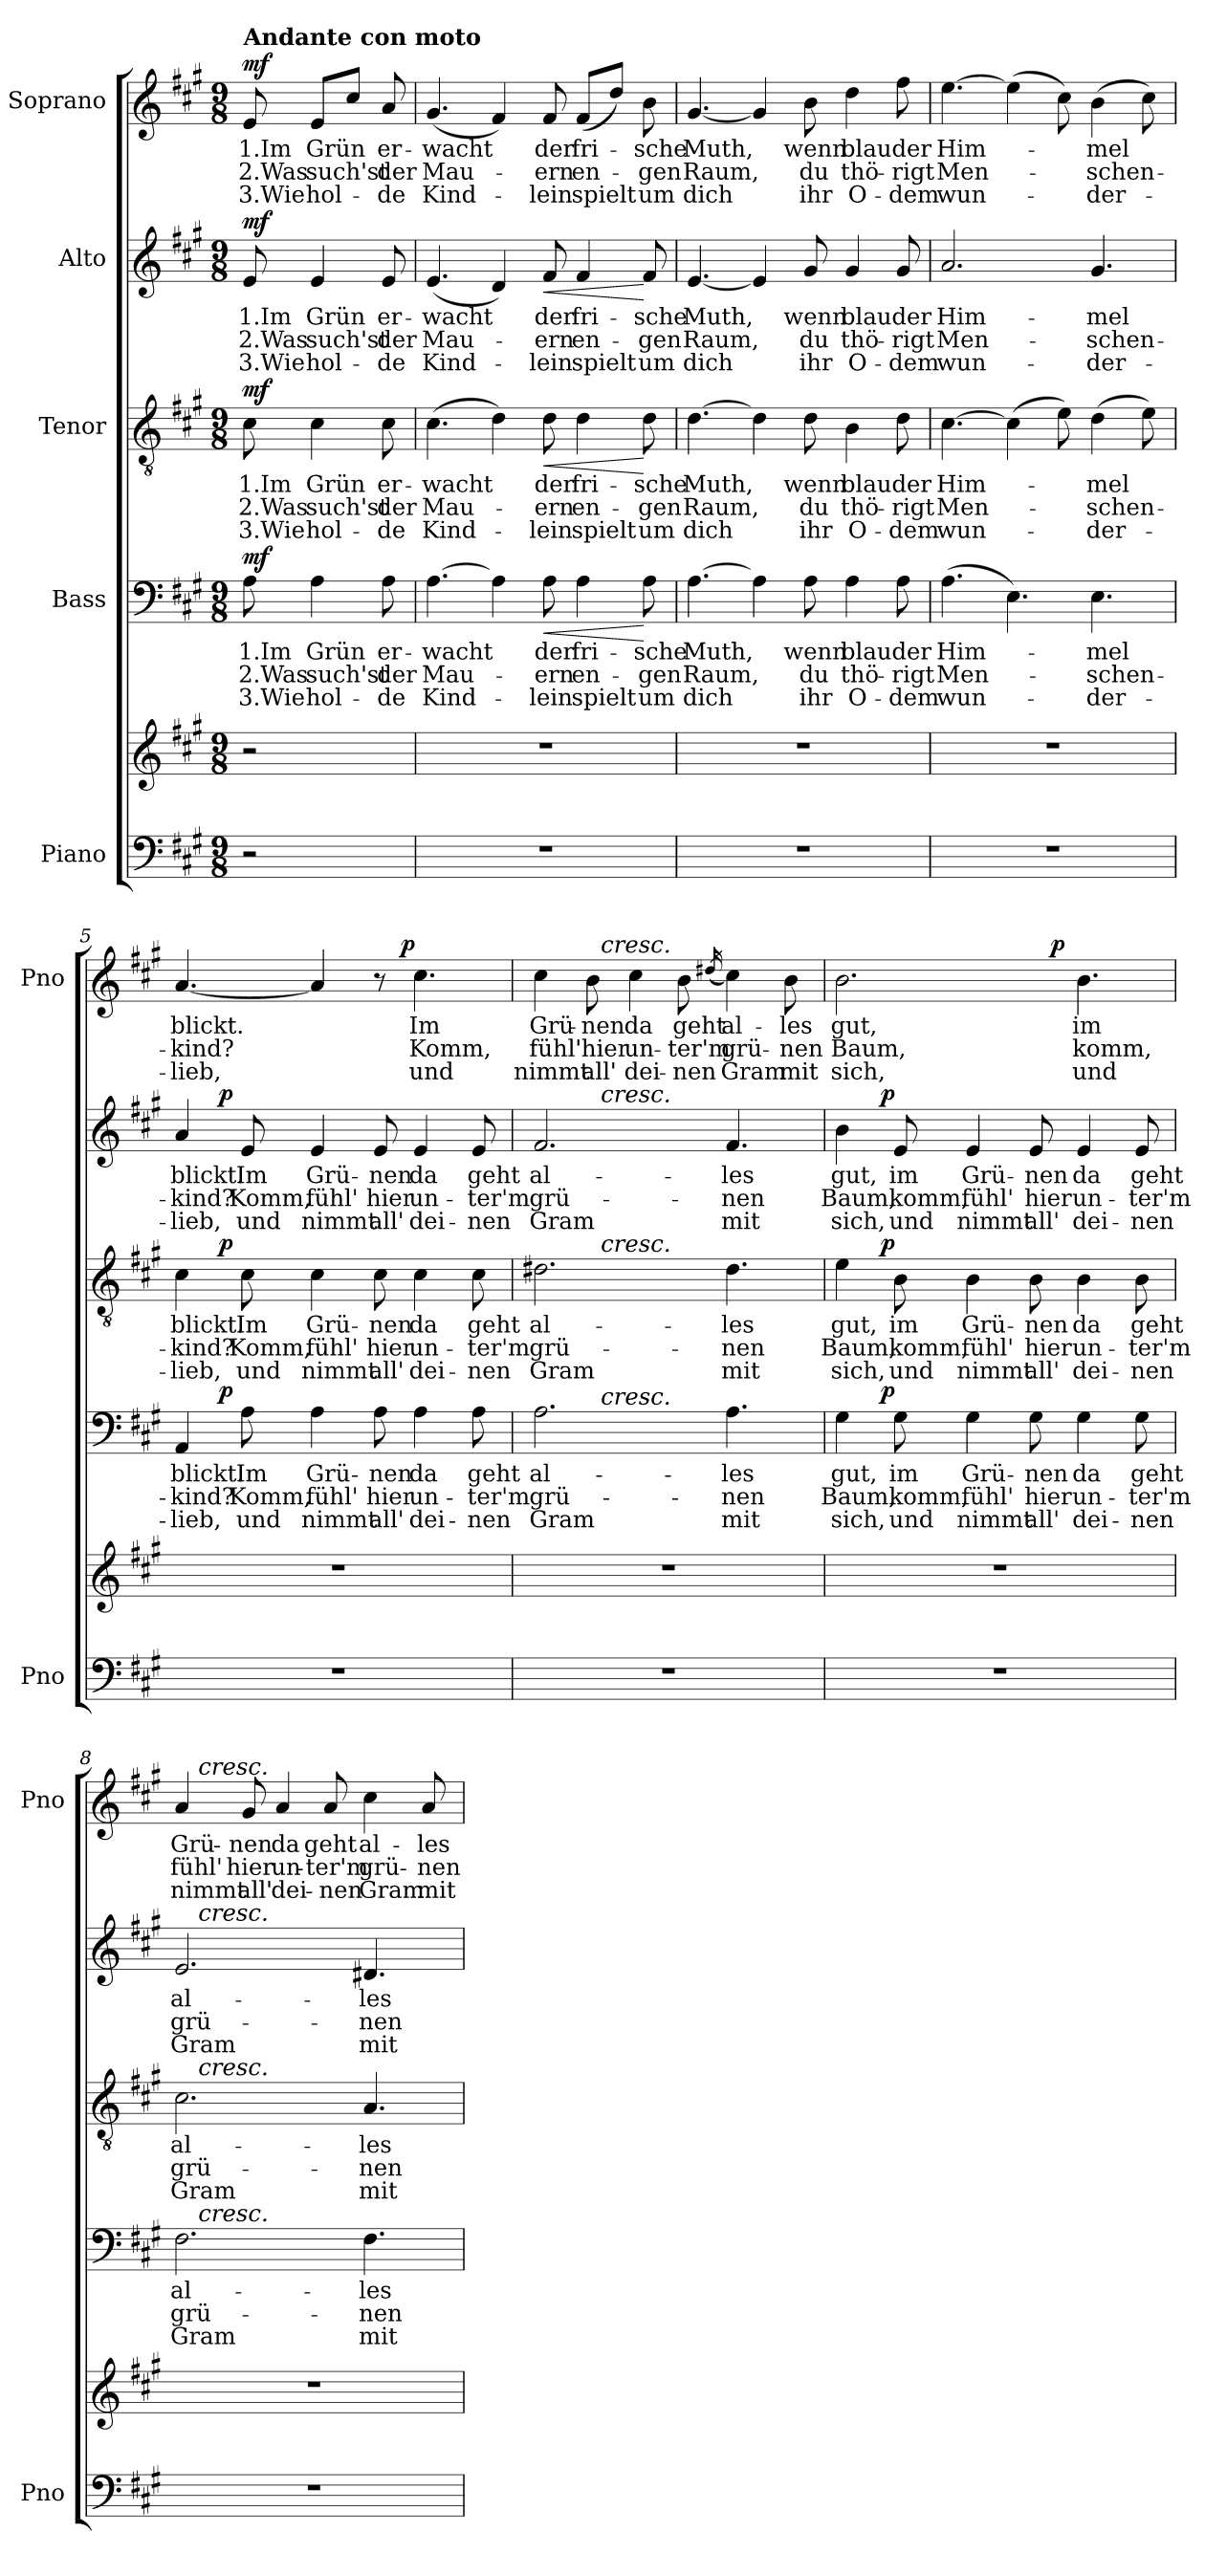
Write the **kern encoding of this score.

**kern	**kern	**kern	**text	**text	**text	**dynam	**kern	**text	**text	**text	**dynam	**kern	**text	**text	**text	**dynam	**kern	**text	**text	**text	**dynam
*part5	*part5	*part4	*part4	*part4	*part4	*part4	*part3	*part3	*part3	*part3	*part3	*part2	*part2	*part2	*part2	*part2	*part1	*part1	*part1	*part1	*part1
*staff6	*staff5	*staff4	*staff4	*staff4	*staff4	*staff4	*staff3	*staff3	*staff3	*staff3	*staff3	*staff2	*staff2	*staff2	*staff2	*staff2	*staff1	*staff1	*staff1	*staff1	*staff1
*I"Piano	*	*I"Bass	*	*	*	*	*I"Tenor	*	*	*	*	*I"Alto	*	*	*	*	*I"Soprano	*	*	*	*
*I'Pno	*	*	*	*	*	*	*	*	*	*	*	*	*	*	*	*	*I'Pno	*	*	*	*
*clefF4	*clefG2	*clefF4	*	*	*	*	*clefGv2	*	*	*	*	*clefG2	*	*	*	*	*clefG2	*	*	*	*
*k[f#c#g#]	*k[f#c#g#]	*k[f#c#g#]	*	*	*	*	*k[f#c#g#]	*	*	*	*	*k[f#c#g#]	*	*	*	*	*k[f#c#g#]	*	*	*	*
*A:	*A:	*A:	*	*	*	*	*A:	*	*	*	*	*A:	*	*	*	*	*A:	*	*	*	*
*M9/8	*M9/8	*M9/8	*	*	*	*	*M9/8	*	*	*	*	*M9/8	*	*	*	*	*M9/8	*	*	*	*
=1	=1	=1	=1	=1	=1	=1	=1	=1	=1	=1	=1	=1	=1	=1	=1	=1	=1	=1	=1	=1	=1
!	!	!	!	!	!	!	!	!	!	!	!	!	!	!	!	!	!LO:TX:a:B:t=Andante con moto	!	!	!	!
!	!	!	!	!	!	!LO:DY:a	!	!	!	!	!LO:DY:a	!	!	!	!	!LO:DY:a	!	!	!	!	!LO:DY:a
2r	2r	8A\	1.Im	2.Was	3.Wie	mf	8c#\	1.Im	2.Was	3.Wie	mf	8e/	1.Im	2.Was	3.Wie	mf	8e/	1.Im	2.Was	3.Wie	mf
.	.	4A\	Grün	such'st	hol-	.	4c#\	Grün	such'st	hol-	.	4e/	Grün	such'st	hol-	.	8e/L	Grün	such'st	hol-	.
.	.	.	.	.	.	.	.	.	.	.	.	.	.	.	.	.	8cc#/J	.	.	.	.
.	.	8A\	er-	der	-de	.	8c#\	er-	der	-de	.	8e/	er-	der	-de	.	8a/	er-	der	-de	.
=2	=2	=2	=2	=2	=2	=2	=2	=2	=2	=2	=2	=2	=2	=2	=2	=2	=2	=2	=2	=2	=2
8%9r	8%9r	[4.A\	-wacht	Mau-	Kind-	.	(4.c#\	-wacht	Mau-	Kind-	.	(4.e/	-wacht	Mau-	Kind-	.	(4.g#/	-wacht	Mau-	Kind-	.
.	.	4A\]	.	.	.	.	4d\)	.	.	.	.	4d/)	.	.	.	.	4f#/)	.	.	.	.
!	!	!	!	!	!	!LO:HP:b	!	!	!	!	!LO:HP:b	!	!	!	!	!LO:HP:b	!	!	!	!	!
.	.	8A\	der	-ern	-lein	<	8d\	der	-ern	-lein	<	8f#/	der	-ern	-lein	<	8f#/	der	-ern	-lein	.
.	.	4A\	fri-	en-	spielt	.	4d\	fri-	en-	spielt	.	4f#/	fri-	en-	spielt	.	(8f#/L	fri-	en-	spielt	.
.	.	.	.	.	.	.	.	.	.	.	.	.	.	.	.	.	8dd/J)	.	.	.	.
.	.	8A\	-sche	-gen	um	[	8d\	-sche	-gen	um	[	8f#/	-sche	-gen	um	[	8b\	-sche	-gen	um	.
=3	=3	=3	=3	=3	=3	=3	=3	=3	=3	=3	=3	=3	=3	=3	=3	=3	=3	=3	=3	=3	=3
8%9r	8%9r	[4.A\	Muth,	Raum,	dich	.	[4.d\	Muth,	Raum,	dich	.	[4.e/	Muth,	Raum,	dich	.	[4.g#/	Muth,	Raum,	dich	.
.	.	4A\]	.	.	.	.	4d\]	.	.	.	.	4e/]	.	.	.	.	4g#/]	.	.	.	.
.	.	8A\	wenn	du	ihr	.	8d\	wenn	du	ihr	.	8g#/	wenn	du	ihr	.	8b\	wenn	du	ihr	.
.	.	4A\	blau	thö-	O-	.	4B\	blau	thö-	O-	.	4g#/	blau	thö-	O-	.	4dd\	blau	thö-	O-	.
.	.	8A\	der	-rigt	-dem	.	8d\	der	-rigt	-dem	.	8g#/	der	-rigt	-dem	.	8ff#\	der	-rigt	-dem	.
!!LO:LB:g=z
=4	=4	=4	=4	=4	=4	=4	=4	=4	=4	=4	=4	=4	=4	=4	=4	=4	=4	=4	=4	=4	=4
8%9r	8%9r	(4.A\	Him-	Men-	wun-	.	[4.c#\	Him-	Men-	wun-	.	2.a/	Him-	Men-	wun-	.	[4.ee\	Him-	Men-	wun-	.
.	.	4.E\)	.	.	.	.	(4c#\]	.	.	.	.	.	.	.	.	.	(4ee\]	.	.	.	.
.	.	.	.	.	.	.	8e\)	.	.	.	.	.	.	.	.	.	8cc#\)	.	.	.	.
.	.	4.E\	-mel	-schen-	-der-	.	(4d\	-mel	-schen-	-der-	.	4.g#/	-mel	-schen-	-der-	.	(4b\	-mel	-schen-	-der-	.
.	.	.	.	.	.	.	8e\)	.	.	.	.	.	.	.	.	.	8cc#\)	.	.	.	.
=5	=5	=5	=5	=5	=5	=5	=5	=5	=5	=5	=5	=5	=5	=5	=5	=5	=5	=5	=5	=5	=5
*	*	*^	*	*	*	*	*^	*	*	*	*	*^	*	*	*	*	*^	*	*	*	*
8%9r	8%9r	4AA/	8.ryy	blickt.	-kind?	-lieb,	.	4c#\	8.ryy	blickt.	-kind?	-lieb,	.	4a/	8.ryy	blickt.	-kind?	-lieb,	.	[4.a/	2ryy	blickt.	-kind?	-lieb,	.
!	!	!	!	!	!	!	!LO:DY:a	!	!	!	!	!	!LO:DY:a	!	!	!	!	!	!LO:DY:a	!	!	!	!	!	!
.	.	.	2...ryy	.	.	.	p	.	2...ryy	.	.	.	p	.	2...ryy	.	.	.	p	.	.	.	.	.	.
.	.	8A\	.	Im	Komm,	und	.	8c#\	.	Im	Komm,	und	.	8e/	.	Im	Komm,	und	.	.	.	.	.	.	.
.	.	4A\	.	Grü-	fühl'	nimmt	.	4c#\	.	Grü-	fühl'	nimmt	.	4e/	.	Grü-	fühl'	nimmt	.	4a/]	.	.	.	.	.
.	.	.	.	.	.	.	.	.	.	.	.	.	.	.	.	.	.	.	.	.	8..ryy	.	.	.	.
.	.	8A\	.	-nen	hier	all'	.	8c#\	.	-nen	hier	all'	.	8e/	.	-nen	hier	all'	.	8r	.	.	.	.	.
!	!	!	!	!	!	!	!	!	!	!	!	!	!	!	!	!	!	!	!	!	!	!	!	!	!LO:DY:a
.	.	.	.	.	.	.	.	.	.	.	.	.	.	.	.	.	.	.	.	.	4ryy	.	.	.	p
.	.	4A\	.	da	un-	dei-	.	4c#\	.	da	un-	dei-	.	4e/	.	da	un-	dei-	.	4.cc#\	.	Im	Komm,	und	.
.	.	.	.	.	.	.	.	.	.	.	.	.	.	.	.	.	.	.	.	.	8ryy	.	.	.	.
.	.	8A\	.	geht	-ter'm	-nen	.	8c#\	.	geht	-ter'm	-nen	.	8e/	.	geht	-ter'm	-nen	.	.	.	.	.	.	.
.	.	.	.	.	.	.	.	.	.	.	.	.	.	.	.	.	.	.	.	.	32ryy	.	.	.	.
=6	=6	=6	=6	=6	=6	=6	=6	=6	=6	=6	=6	=6	=6	=6	=6	=6	=6	=6	=6	=6	=6	=6	=6	=6	=6
8%9r	8%9r	2.A\	4ryy	al-	grü-	Gram	.	2.d#X\	4ryy	al-	grü-	Gram	.	2.f#/	4ryy	al-	grü-	Gram	.	4cc#\	4ryy	Grü-	fühl'	nimmt	.
.	.	.	32ryy	.	.	.	.	.	32ryy	.	.	.	.	.	32ryy	.	.	.	.	8b\	32ryy	-nen	hier	all'	.
!	!	!	!	!	!	!	!	!	!	!	!	!	!	!	!	!	!	!	!	!	!LO:TX:a:i:t=cresc.	!	!	!	!
!	!	!	!	!	!	!	!	!	!	!	!	!	!	!	!LO:TX:a:i:t=cresc.	!	!	!	!	!	!	!	!	!	!
!	!	!	!	!	!	!	!	!	!LO:TX:a:i:t=cresc.	!	!	!	!	!	!	!	!	!	!	!	!	!	!	!	!
!	!	!	!LO:TX:a:i:t=cresc.	!	!	!	!	!	!	!	!	!	!	!	!	!	!	!	!	!	!	!	!	!	!
.	.	.	2ryy	.	.	.	.	.	2ryy	.	.	.	.	.	2ryy	.	.	.	.	.	2ryy	.	.	.	.
.	.	.	.	.	.	.	.	.	.	.	.	.	.	.	.	.	.	.	.	4cc#\	.	da	un-	dei-	.
.	.	.	.	.	.	.	.	.	.	.	.	.	.	.	.	.	.	.	.	8b\	.	geht	-ter'm	-nen	.
.	.	.	.	.	.	.	.	.	.	.	.	.	.	.	.	.	.	.	.	(16qdd#X/	.	.	.	.	.
.	.	4.A\	.	-les	-nen	mit	.	4.d#\	.	-les	-nen	mit	.	4.f#/	.	-les	-nen	mit	.	4cc#\)	.	al-	grü-	Gram	.
.	.	.	4ryy	.	.	.	.	.	4ryy	.	.	.	.	.	4ryy	.	.	.	.	.	4ryy	.	.	.	.
.	.	.	.	.	.	.	.	.	.	.	.	.	.	.	.	.	.	.	.	8b\	.	-les	-nen	mit	.
.	.	.	16.ryy	.	.	.	.	.	16.ryy	.	.	.	.	.	16.ryy	.	.	.	.	.	16.ryy	.	.	.	.
!!LO:PB:g=z	!!
=7	=7	=7	=7	=7	=7	=7	=7	=7	=7	=7	=7	=7	=7	=7	=7	=7	=7	=7	=7	=7	=7	=7	=7	=7	=7
8%9r	8%9r	4G#\	8..ryy	gut,	Baum,	sich,	.	4e\	8..ryy	gut,	Baum,	sich,	.	4b\	8..ryy	gut,	Baum,	sich,	.	2.b\	2ryy	gut,	Baum,	sich,	.
!	!	!	!	!	!	!	!LO:DY:a	!	!	!	!	!	!LO:DY:a	!	!	!	!	!	!LO:DY:a	!	!	!	!	!	!
.	.	.	2ryy	.	.	.	p	.	2ryy	.	.	.	p	.	2ryy	.	.	.	p	.	.	.	.	.	.
.	.	8G#\	.	im	komm,	und	.	8B\	.	im	komm,	und	.	8e/	.	im	komm,	und	.	.	.	.	.	.	.
.	.	4G#\	.	Grü-	fühl'	nimmt	.	4B\	.	Grü-	fühl'	nimmt	.	4e/	.	Grü-	fühl'	nimmt	.	.	.	.	.	.	.
.	.	.	.	.	.	.	.	.	.	.	.	.	.	.	.	.	.	.	.	.	8.ryy	.	.	.	.
.	.	8G#\	.	-nen	hier	all'	.	8B\	.	-nen	hier	all'	.	8e/	.	-nen	hier	all'	.	.	.	.	.	.	.
!	!	!	!	!	!	!	!	!	!	!	!	!	!	!	!	!	!	!	!	!	!	!	!	!	!LO:DY:a
.	.	.	.	.	.	.	.	.	.	.	.	.	.	.	.	.	.	.	.	.	4..ryy	.	.	.	p
.	.	.	4ryy	.	.	.	.	.	4ryy	.	.	.	.	.	4ryy	.	.	.	.	.	.	.	.	.	.
.	.	4G#\	.	da	un-	dei-	.	4B\	.	da	un-	dei-	.	4e/	.	da	un-	dei-	.	4.b\	.	im	komm,	und	.
.	.	.	8ryy	.	.	.	.	.	8ryy	.	.	.	.	.	8ryy	.	.	.	.	.	.	.	.	.	.
.	.	8G#\	.	geht	-ter'm	-nen	.	8B\	.	geht	-ter'm	-nen	.	8e/	.	geht	-ter'm	-nen	.	.	.	.	.	.	.
.	.	.	32ryy	.	.	.	.	.	32ryy	.	.	.	.	.	32ryy	.	.	.	.	.	.	.	.	.	.
=8	=8	=8	=8	=8	=8	=8	=8	=8	=8	=8	=8	=8	=8	=8	=8	=8	=8	=8	=8	=8	=8	=8	=8	=8	=8
8%9r	8%9r	2.F#\	16ryy	al-	grü-	Gram	.	2.c#\	16ryy	al-	grü-	Gram	.	2.e/	16ryy	al-	grü-	Gram	.	4a/	16ryy	Grü-	fühl'	nimmt	.
!	!	!	!	!	!	!	!	!	!	!	!	!	!	!	!	!	!	!	!	!	!LO:TX:a:i:t=cresc.	!	!	!	!
!	!	!	!	!	!	!	!	!	!	!	!	!	!	!	!LO:TX:a:i:t=cresc.	!	!	!	!	!	!	!	!	!	!
!	!	!	!	!	!	!	!	!	!LO:TX:a:i:t=cresc.	!	!	!	!	!	!	!	!	!	!	!	!	!	!	!	!
!	!	!	!LO:TX:a:i:t=cresc.	!	!	!	!	!	!	!	!	!	!	!	!	!	!	!	!	!	!	!	!	!	!
.	.	.	1ryy	.	.	.	.	.	1ryy	.	.	.	.	.	1ryy	.	.	.	.	.	1ryy	.	.	.	.
.	.	.	.	.	.	.	.	.	.	.	.	.	.	.	.	.	.	.	.	8g#/	.	-nen	hier	all'	.
.	.	.	.	.	.	.	.	.	.	.	.	.	.	.	.	.	.	.	.	4a/	.	da	un-	dei-	.
.	.	.	.	.	.	.	.	.	.	.	.	.	.	.	.	.	.	.	.	8a/	.	geht	-ter'm	-nen	.
.	.	4.F#\	.	-les	-nen	mit	.	4.A/	.	-les	-nen	mit	.	4.d#X/	.	-les	-nen	mit	.	4cc#\	.	al-	grü-	Gram	.
.	.	.	.	.	.	.	.	.	.	.	.	.	.	.	.	.	.	.	.	8a/	.	-les	-nen	mit	.
.	.	.	16ryy	.	.	.	.	.	16ryy	.	.	.	.	.	16ryy	.	.	.	.	.	16ryy	.	.	.	.
*	*	*v	*v	*	*	*	*	*	*	*	*	*	*	*v	*v	*	*	*	*	*v	*v	*	*	*	*
*	*	*	*	*	*	*	*v	*v	*	*	*	*	*	*	*	*	*	*	*	*	*	*
=	=	=	=	=	=	=	=	=	=	=	=	=	=	=	=	=	=	=	=	=	=
*-	*-	*-	*-	*-	*-	*-	*-	*-	*-	*-	*-	*-	*-	*-	*-	*-	*-	*-	*-	*-	*-
